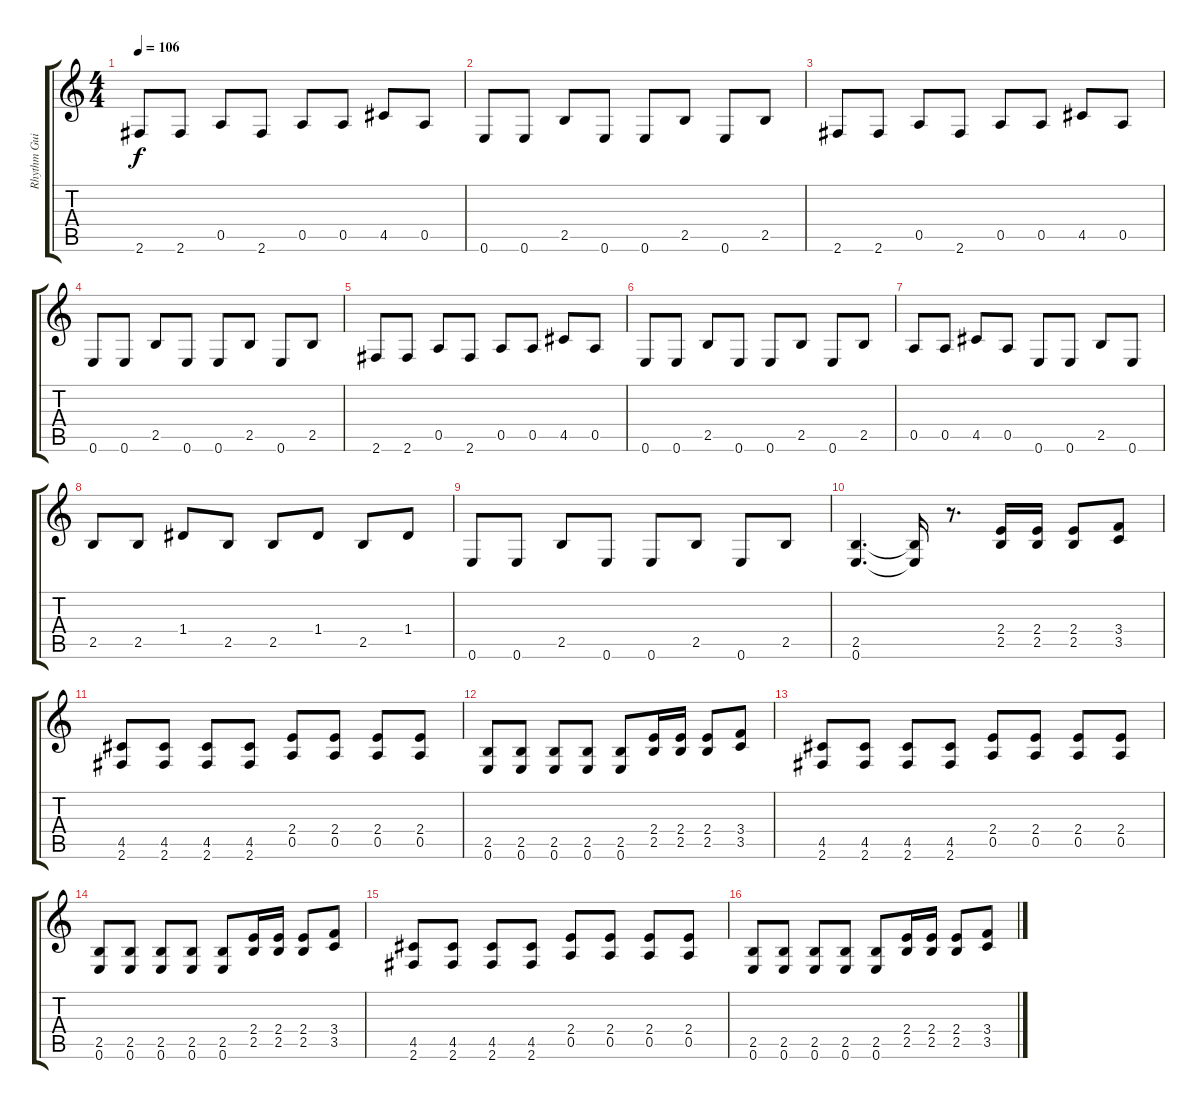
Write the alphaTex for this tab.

\track ("Rhythm Guitar" "Rhythm Gui") {instrument electricguitarmuted}
\staff {score tabs}
\tuning (E4 B3 G3 D3 A2 E2) {hide}
\ts (4 4)
\tempo 106
\clef g2
\ks c
2.6.8{dy f} 2.6.8 0.5.8 2.6.8 0.5.8 0.5.8 4.5.8 0.5.8 |
0.6.8 0.6.8 2.5.8 0.6.8 0.6.8 2.5.8 0.6.8 2.5.8 |
2.6.8 2.6.8 0.5.8 2.6.8 0.5.8 0.5.8 4.5.8 0.5.8 |
0.6.8 0.6.8 2.5.8 0.6.8 0.6.8 2.5.8 0.6.8 2.5.8 |
2.6.8 2.6.8 0.5.8 2.6.8 0.5.8 0.5.8 4.5.8 0.5.8 |
0.6.8 0.6.8 2.5.8 0.6.8 0.6.8 2.5.8 0.6.8 2.5.8 |
0.5.8 0.5.8 4.5.8 0.5.8 0.6.8 0.6.8 2.5.8 0.6.8 |
2.5.8 2.5.8 1.4.8 2.5.8 2.5.8 1.4.8 2.5.8 1.4.8 |
0.6.8 0.6.8 2.5.8 0.6.8 0.6.8 2.5.8 0.6.8 2.5.8 |
(2.5 0.6).4{d} (2.5{t} 0.6{t}).16 r.8{d} (2.4 2.5).16 (2.4 2.5).16 (2.4 2.5).8 (3.4 3.5).8 |
(4.5 2.6).8{volume 12} (4.5 2.6).8 (4.5 2.6).8 (4.5 2.6).8 (2.4 0.5).8 (2.4 0.5).8 (2.4 0.5).8 (2.4 0.5).8 |
(2.5 0.6).8 (2.5 0.6).8 (2.5 0.6).8 (2.5 0.6).8 (2.5 0.6).8 (2.4 2.5).16 (2.4 2.5).16 (2.4 2.5).8 (3.4 3.5).8 |
(4.5 2.6).8{volume 12} (4.5 2.6).8 (4.5 2.6).8 (4.5 2.6).8 (2.4 0.5).8 (2.4 0.5).8 (2.4 0.5).8 (2.4 0.5).8 |
(2.5 0.6).8 (2.5 0.6).8 (2.5 0.6).8 (2.5 0.6).8 (2.5 0.6).8 (2.4 2.5).16 (2.4 2.5).16 (2.4 2.5).8 (3.4 3.5).8 |
(4.5 2.6).8{volume 12} (4.5 2.6).8 (4.5 2.6).8 (4.5 2.6).8 (2.4 0.5).8 (2.4 0.5).8 (2.4 0.5).8 (2.4 0.5).8 |
(2.5 0.6).8 (2.5 0.6).8 (2.5 0.6).8 (2.5 0.6).8 (2.5 0.6).8 (2.4 2.5).16 (2.4 2.5).16 (2.4 2.5).8 (3.4 3.5).8
